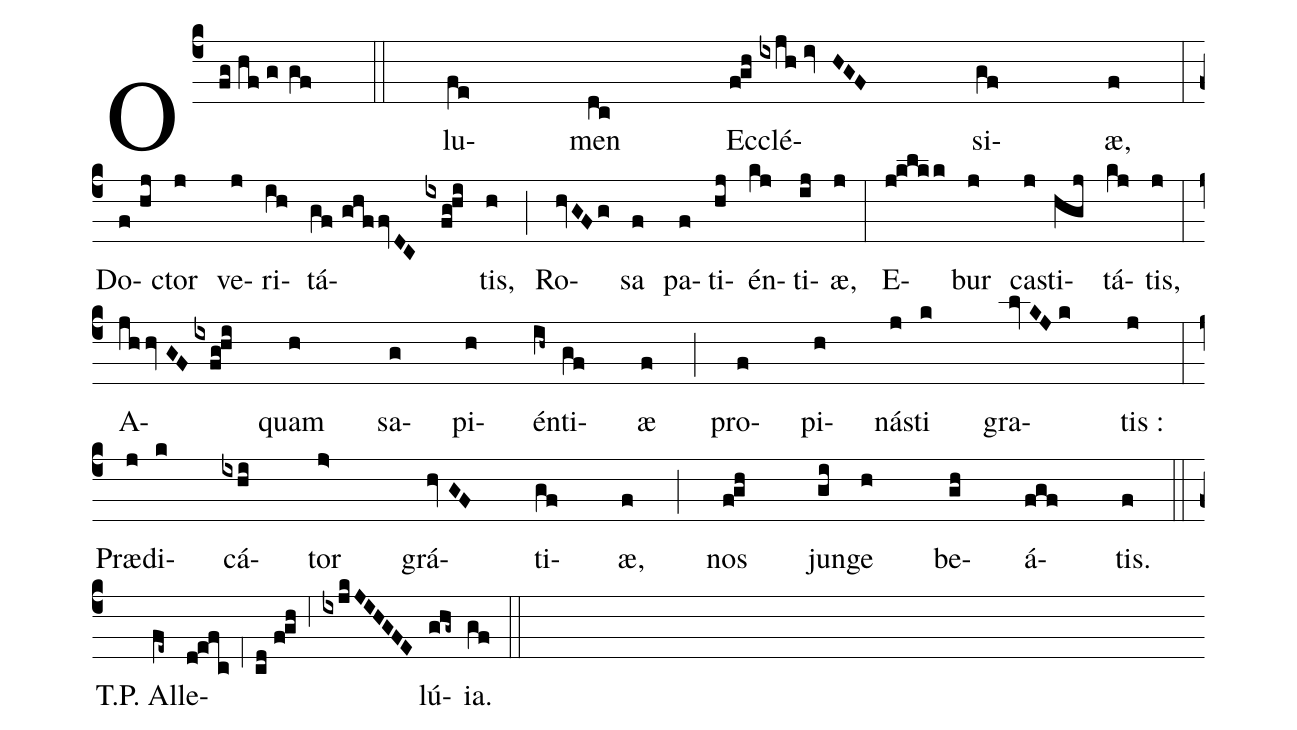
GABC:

%%
(c4)O(fg/hf/ggf) (::) lu(fe)men(dc) Ec(f!gh)clé(ixjh/ivHGF)si(gf)æ,(f) (:) (z)
Do(f//hj)ctor(j) ve(j)ri(ih)tá(gf//ghf/fvDC//ixfg!hi)tis,(h) (;) Ro(hvGFg)sa(f) pa(f)ti(hj)én(kj)ti(ij)æ,(j) (:) E(j!klkk)bur(j) ca(j)sti(hgj)tá(kj)tis,(j) (:) (z)
A(jhhvGFixfg!hi)quam(h) sa(g)pi(h)én(ih~)ti(gf)æ(f) (;) pro(f)pi(h)ná(j)sti(k) gra(lvKJk)tis : (j) (:) (z)
Præ(j)di(k)cá(ixhi)tor(j>) grá(hvGF)ti(gf)æ,(f) (;) nos(f!gh) jun(gi)ge(h) be(gh)á(fgf)tis.(f) (::) (z)
T.P. Al(fe~)le(d!efc;2cd//f!gh;6ixjkJIHGFE)lú(ghg~)ia.(gf) (::) (Z)
